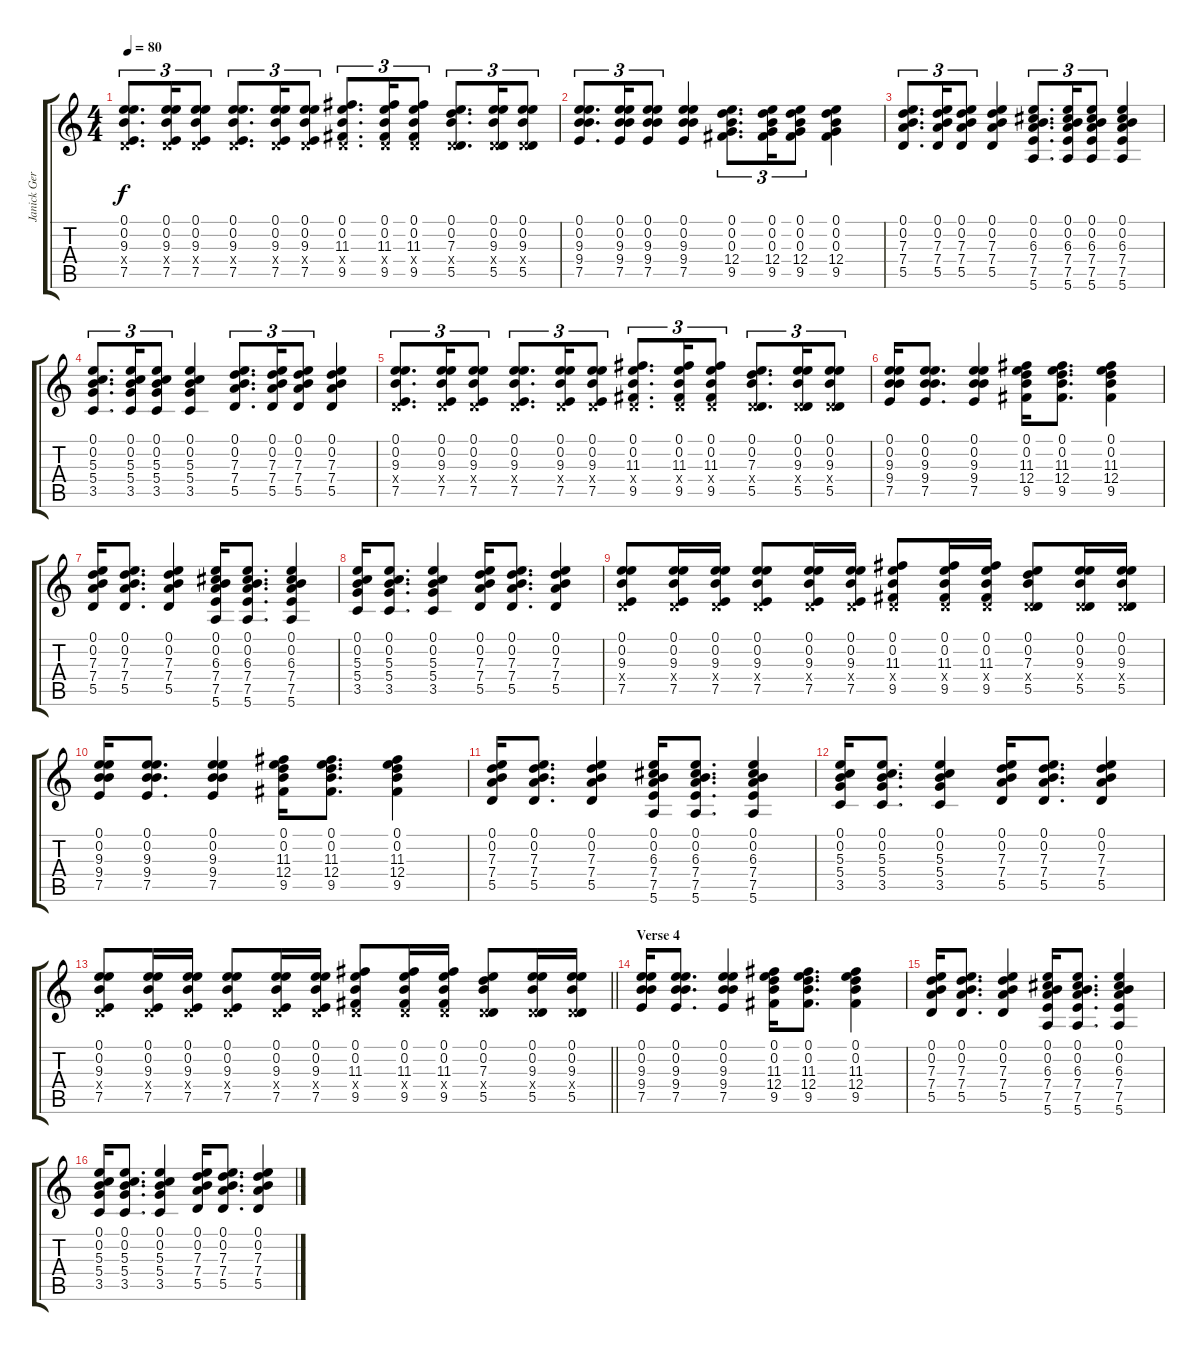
\track ("Janick Gers" "Janick Ger") {instrument overdrivenguitar}
\staff {score tabs}
\tuning (E4 B3 G3 D3 A2 E2) {hide}
\ts (4 4)
\tempo 80
\clef g2
\ks c
(0.1 0.2 9.3 0.4{x} 7.5).8{d tu (3 2) dy f} (0.1 0.2 9.3 0.4{x} 7.5).16{tu (3 2)} (0.1 0.2 9.3 0.4{x} 7.5).8{tu (3 2)} (0.1 0.2 9.3 0.4{x} 7.5).8{d tu (3 2)} (0.1 0.2 9.3 0.4{x} 7.5).16{tu (3 2)} (0.1 0.2 9.3 0.4{x} 7.5).8{tu (3 2)} (0.1 0.2 11.3 0.4{x} 9.5).8{d tu (3 2)} (0.1 0.2 11.3 0.4{x} 9.5).16{tu (3 2)} (0.1 0.2 11.3 0.4{x} 9.5).8{tu (3 2)} (0.1 0.2 7.3 0.4{x} 5.5).8{d tu (3 2)} (0.1 0.2 9.3 0.4{x} 5.5).16{tu (3 2)} (0.1 0.2 9.3 0.4{x} 5.5).8{tu (3 2)} |
(0.1 0.2 9.3 9.4 7.5).8{d tu (3 2)} (0.1 0.2 9.3 9.4 7.5).16{tu (3 2)} (0.1 0.2 9.3 9.4 7.5).8{tu (3 2)} (0.1 0.2 9.3 9.4 7.5).4 (0.1 0.2 0.3 12.4 9.5).8{d tu (3 2)} (0.1 0.2 0.3 12.4 9.5).16{tu (3 2)} (0.1 0.2 0.3 12.4 9.5).8{tu (3 2)} (0.1 0.2 0.3 12.4 9.5).4 |
(0.1 0.2 7.3 7.4 5.5).8{d tu (3 2)} (0.1 0.2 7.3 7.4 5.5).16{tu (3 2)} (0.1 0.2 7.3 7.4 5.5).8{tu (3 2)} (0.1 0.2 7.3 7.4 5.5).4 (0.1 0.2 6.3 7.4 7.5 5.6).8{d tu (3 2)} (0.1 0.2 6.3 7.4 7.5 5.6).16{tu (3 2)} (0.1 0.2 6.3 7.4 7.5 5.6).8{tu (3 2)} (0.1 0.2 6.3 7.4 7.5 5.6).4 |
(0.1 0.2 5.3 5.4 3.5).8{d tu (3 2)} (0.1 0.2 5.3 5.4 3.5).16{tu (3 2)} (0.1 0.2 5.3 5.4 3.5).8{tu (3 2)} (0.1 0.2 5.3 5.4 3.5).4 (0.1 0.2 7.3 7.4 5.5).8{d tu (3 2)} (0.1 0.2 7.3 7.4 5.5).16{tu (3 2)} (0.1 0.2 7.3 7.4 5.5).8{tu (3 2)} (0.1 0.2 7.3 7.4 5.5).4 |
(0.1 0.2 9.3 0.4{x} 7.5).8{d tu (3 2)} (0.1 0.2 9.3 0.4{x} 7.5).16{tu (3 2)} (0.1 0.2 9.3 0.4{x} 7.5).8{tu (3 2)} (0.1 0.2 9.3 0.4{x} 7.5).8{d tu (3 2)} (0.1 0.2 9.3 0.4{x} 7.5).16{tu (3 2)} (0.1 0.2 9.3 0.4{x} 7.5).8{tu (3 2)} (0.1 0.2 11.3 0.4{x} 9.5).8{d tu (3 2)} (0.1 0.2 11.3 0.4{x} 9.5).16{tu (3 2)} (0.1 0.2 11.3 0.4{x} 9.5).8{tu (3 2)} (0.1 0.2 7.3 0.4{x} 5.5).8{d tu (3 2)} (0.1 0.2 9.3 0.4{x} 5.5).16{tu (3 2)} (0.1 0.2 9.3 0.4{x} 5.5).8{tu (3 2)} |
(0.1 0.2 9.3 9.4 7.5).16 (0.1 0.2 9.3 9.4 7.5).8{d} (0.1 0.2 9.3 9.4 7.5).4 (0.1 0.2 11.3 12.4 9.5).16 (0.1 0.2 11.3 12.4 9.5).8{d} (0.1 0.2 11.3 12.4 9.5).4 |
(0.1 0.2 7.3 7.4 5.5).16 (0.1 0.2 7.3 7.4 5.5).8{d} (0.1 0.2 7.3 7.4 5.5).4 (0.1 0.2 6.3 7.4 7.5 5.6).16 (0.1 0.2 6.3 7.4 7.5 5.6).8{d} (0.1 0.2 6.3 7.4 7.5 5.6).4 |
(0.1 0.2 5.3 5.4 3.5).16 (0.1 0.2 5.3 5.4 3.5).8{d} (0.1 0.2 5.3 5.4 3.5).4 (0.1 0.2 7.3 7.4 5.5).16 (0.1 0.2 7.3 7.4 5.5).8{d} (0.1 0.2 7.3 7.4 5.5).4 |
(0.1 0.2 9.3 0.4{x} 7.5).8 (0.1 0.2 9.3 0.4{x} 7.5).16 (0.1 0.2 9.3 0.4{x} 7.5).16 (0.1 0.2 9.3 0.4{x} 7.5).8 (0.1 0.2 9.3 0.4{x} 7.5).16 (0.1 0.2 9.3 0.4{x} 7.5).16 (0.1 0.2 11.3 0.4{x} 9.5).8 (0.1 0.2 11.3 0.4{x} 9.5).16 (0.1 0.2 11.3 0.4{x} 9.5).16 (0.1 0.2 7.3 0.4{x} 5.5).8 (0.1 0.2 9.3 0.4{x} 5.5).16 (0.1 0.2 9.3 0.4{x} 5.5).16 |
(0.1 0.2 9.3 9.4 7.5).16 (0.1 0.2 9.3 9.4 7.5).8{d} (0.1 0.2 9.3 9.4 7.5).4 (0.1 0.2 11.3 12.4 9.5).16 (0.1 0.2 11.3 12.4 9.5).8{d} (0.1 0.2 11.3 12.4 9.5).4 |
(0.1 0.2 7.3 7.4 5.5).16 (0.1 0.2 7.3 7.4 5.5).8{d} (0.1 0.2 7.3 7.4 5.5).4 (0.1 0.2 6.3 7.4 7.5 5.6).16 (0.1 0.2 6.3 7.4 7.5 5.6).8{d} (0.1 0.2 6.3 7.4 7.5 5.6).4 |
(0.1 0.2 5.3 5.4 3.5).16 (0.1 0.2 5.3 5.4 3.5).8{d} (0.1 0.2 5.3 5.4 3.5).4 (0.1 0.2 7.3 7.4 5.5).16 (0.1 0.2 7.3 7.4 5.5).8{d} (0.1 0.2 7.3 7.4 5.5).4 |
\barLineRight lightlight
(0.1 0.2 9.3 0.4{x} 7.5).8 (0.1 0.2 9.3 0.4{x} 7.5).16 (0.1 0.2 9.3 0.4{x} 7.5).16 (0.1 0.2 9.3 0.4{x} 7.5).8 (0.1 0.2 9.3 0.4{x} 7.5).16 (0.1 0.2 9.3 0.4{x} 7.5).16 (0.1 0.2 11.3 0.4{x} 9.5).8 (0.1 0.2 11.3 0.4{x} 9.5).16 (0.1 0.2 11.3 0.4{x} 9.5).16 (0.1 0.2 7.3 0.4{x} 5.5).8 (0.1 0.2 9.3 0.4{x} 5.5).16 (0.1 0.2 9.3 0.4{x} 5.5).16 |
\section ("" "Verse 4")
(0.1 0.2 9.3 9.4 7.5).16 (0.1 0.2 9.3 9.4 7.5).8{d} (0.1 0.2 9.3 9.4 7.5).4 (0.1 0.2 11.3 12.4 9.5).16 (0.1 0.2 11.3 12.4 9.5).8{d} (0.1 0.2 11.3 12.4 9.5).4 |
(0.1 0.2 7.3 7.4 5.5).16 (0.1 0.2 7.3 7.4 5.5).8{d} (0.1 0.2 7.3 7.4 5.5).4 (0.1 0.2 6.3 7.4 7.5 5.6).16 (0.1 0.2 6.3 7.4 7.5 5.6).8{d} (0.1 0.2 6.3 7.4 7.5 5.6).4 |
(0.1 0.2 5.3 5.4 3.5).16 (0.1 0.2 5.3 5.4 3.5).8{d} (0.1 0.2 5.3 5.4 3.5).4 (0.1 0.2 7.3 7.4 5.5).16 (0.1 0.2 7.3 7.4 5.5).8{d} (0.1 0.2 7.3 7.4 5.5).4
